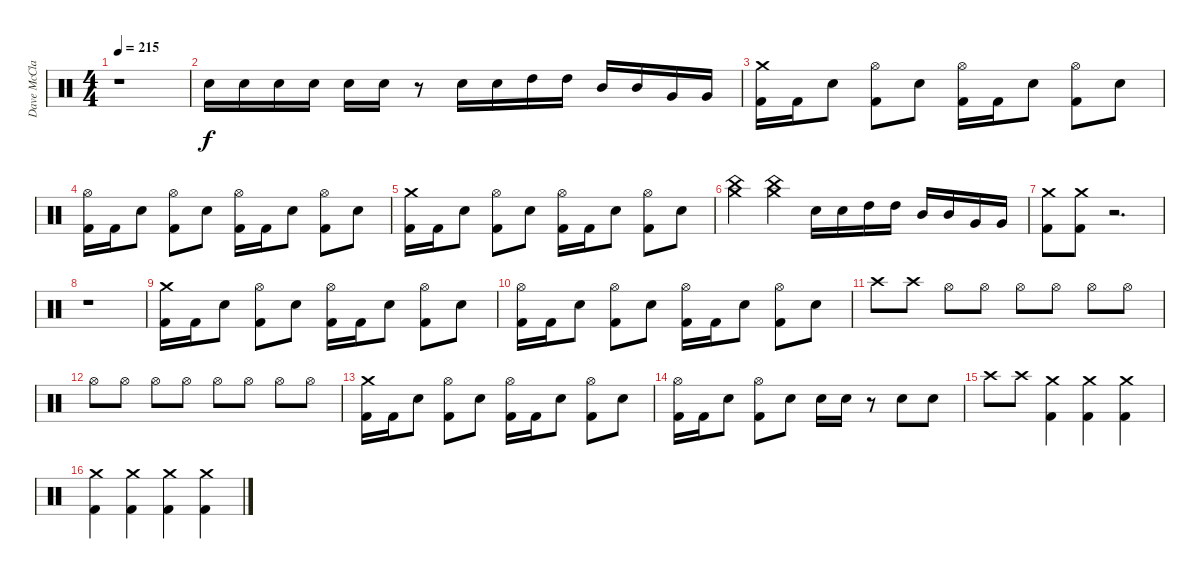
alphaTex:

\track ("Dave McClain" "Dave McCla") {instrument percussion}
\staff {score}
\articulation defaults
\ts (4 4)
\tempo 215
\clef neutral
\ks c
r.1{dy f} |
"Electric Snare (hit)".16 "Electric Snare (hit)".16 "Electric Snare (hit)".16 "Electric Snare (hit)".16 "Electric Snare (hit)".16 "Electric Snare (hit)".16 r.8 "Electric Snare (hit)".16 "Electric Snare (hit)".16 "High Tom (hit)".16 "High Tom (hit)".16 "Mid Tom (hit)".16 "Mid Tom (hit)".16 "Very Low Tom (hit)".16 "Very Low Tom (hit)".16 |
("Crash medium (hit)" "Kick (hit) 2").16 "Kick (hit) 2".16 "Electric Snare (hit)".8 ("Hi-Hat (open)" "Kick (hit) 2").8 "Electric Snare (hit)".8 ("Hi-Hat (open)" "Kick (hit) 2").16 "Kick (hit) 2".16 "Electric Snare (hit)".8 ("Hi-Hat (open)" "Kick (hit) 2").8 "Electric Snare (hit)".8 |
("Hi-Hat (open)" "Kick (hit) 2").16 "Kick (hit) 2".16 "Electric Snare (hit)".8 ("Hi-Hat (open)" "Kick (hit) 2").8 "Electric Snare (hit)".8 ("Hi-Hat (open)" "Kick (hit) 2").16 "Kick (hit) 2".16 "Electric Snare (hit)".8 ("Hi-Hat (open)" "Kick (hit) 2").8 "Electric Snare (hit)".8 |
("Crash medium (hit)" "Kick (hit) 2").16 "Kick (hit) 2".16 "Electric Snare (hit)".8 ("Hi-Hat (open)" "Kick (hit) 2").8 "Electric Snare (hit)".8 ("Hi-Hat (open)" "Kick (hit) 2").16 "Kick (hit) 2".16 "Electric Snare (hit)".8 ("Hi-Hat (open)" "Kick (hit) 2").8 "Electric Snare (hit)".8 |
("Crash medium (hit)" "China (hit)").4 ("China (hit)" "Crash medium (hit)").4 "Electric Snare (hit)".16 "Electric Snare (hit)".16 "High Tom (hit)".16 "High Tom (hit)".16 "Mid Tom (hit)".16 "Mid Tom (hit)".16 "Very Low Tom (hit)".16 "Very Low Tom (hit)".16 |
("Crash medium (hit)" "Kick (hit) 2").8 ("Crash medium (hit)" "Kick (hit) 2").8 r.2{d} |
r.1 |
("Crash medium (hit)" "Kick (hit) 2").16 "Kick (hit) 2".16 "Electric Snare (hit)".8 ("Hi-Hat (open)" "Kick (hit) 2").8 "Electric Snare (hit)".8 ("Hi-Hat (open)" "Kick (hit) 2").16 "Kick (hit) 2".16 "Electric Snare (hit)".8 ("Hi-Hat (open)" "Kick (hit) 2").8 "Electric Snare (hit)".8 |
("Hi-Hat (open)" "Kick (hit) 2").16 "Kick (hit) 2".16 "Electric Snare (hit)".8 ("Hi-Hat (open)" "Kick (hit) 2").8 "Electric Snare (hit)".8 ("Hi-Hat (open)" "Kick (hit) 2").16 "Kick (hit) 2".16 "Electric Snare (hit)".8 ("Hi-Hat (open)" "Kick (hit) 2").8 "Electric Snare (hit)".8 |
"Crash high (hit)".8 "Crash high (hit)".8 "Hi-Hat (open)".8 "Hi-Hat (open)".8 "Hi-Hat (open)".8 "Hi-Hat (open)".8 "Hi-Hat (open)".8 "Hi-Hat (open)".8 |
"Hi-Hat (open)".8 "Hi-Hat (open)".8 "Hi-Hat (open)".8 "Hi-Hat (open)".8 "Hi-Hat (open)".8 "Hi-Hat (open)".8 "Hi-Hat (open)".8 "Hi-Hat (open)".8 |
("Crash medium (hit)" "Kick (hit) 2").16 "Kick (hit) 2".16 "Electric Snare (hit)".8 ("Hi-Hat (open)" "Kick (hit) 2").8 "Electric Snare (hit)".8 ("Hi-Hat (open)" "Kick (hit) 2").16 "Kick (hit) 2".16 "Electric Snare (hit)".8 ("Hi-Hat (open)" "Kick (hit) 2").8 "Electric Snare (hit)".8 |
("Hi-Hat (open)" "Kick (hit) 2").16 "Kick (hit) 2".16 "Electric Snare (hit)".8 ("Hi-Hat (open)" "Kick (hit) 2").8 "Electric Snare (hit)".8 "Electric Snare (hit)".16 "Electric Snare (hit)".16 r.8 "Electric Snare (hit)".8 "Electric Snare (hit)".8 |
"Crash high (hit)".8 "Crash high (hit)".8 ("Crash medium (hit)" "Kick (hit) 2").4 ("Crash medium (hit)" "Kick (hit) 2").4 ("Crash medium (hit)" "Kick (hit) 2").4 |
("Crash medium (hit)" "Kick (hit) 2").4 ("Crash medium (hit)" "Kick (hit) 2").4 ("Crash medium (hit)" "Kick (hit) 2").4 ("Crash medium (hit)" "Kick (hit) 2").4
